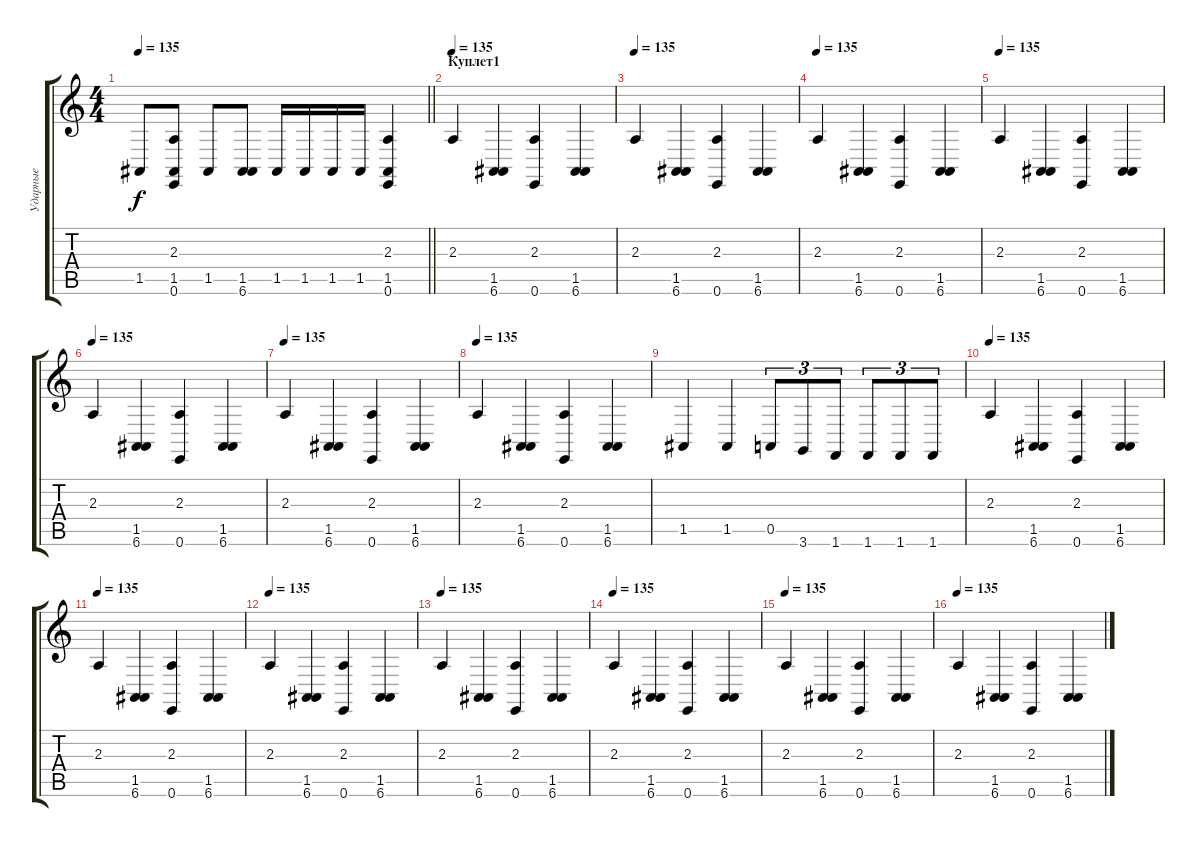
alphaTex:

\track ("Ударные" "Ударные") {instrument acousticgrandpiano}
\staff {score tabs}
\tuning (E4 B3 G3 D3 A2 E2) {hide}
\ts (4 4)
\tempo 135
\clef g2
\barLineRight lightlight
\ks c
1.5.8{dy f} (2.3 1.5 0.6).8 1.5.8 (1.5 6.6).8 1.5.16 1.5.16 1.5.16 1.5.16 (2.3 1.5 0.6).4 |
\section ("" "Куплет1")
\tempo 135
2.3.4 (1.5 6.6).4 (2.3 0.6).4 (1.5 6.6).4 |
\tempo 135
2.3.4 (1.5 6.6).4 (2.3 0.6).4 (1.5 6.6).4 |
\tempo 135
2.3.4 (1.5 6.6).4 (2.3 0.6).4 (1.5 6.6).4 |
\tempo 135
2.3.4 (1.5 6.6).4 (2.3 0.6).4 (1.5 6.6).4 |
\tempo 135
2.3.4 (1.5 6.6).4 (2.3 0.6).4 (1.5 6.6).4 |
\tempo 135
2.3.4 (1.5 6.6).4 (2.3 0.6).4 (1.5 6.6).4 |
\tempo 135
2.3.4 (1.5 6.6).4 (2.3 0.6).4 (1.5 6.6).4 |
1.5.4 1.5.4 0.5.8{tu (3 2)} 3.6.8{tu (3 2)} 1.6.8{tu (3 2)} 1.6.8{tu (3 2)} 1.6.8{tu (3 2)} 1.6.8{tu (3 2)} |
\tempo 135
2.3.4 (1.5 6.6).4 (2.3 0.6).4 (1.5 6.6).4 |
\tempo 135
2.3.4 (1.5 6.6).4 (2.3 0.6).4 (1.5 6.6).4 |
\tempo 135
2.3.4 (1.5 6.6).4 (2.3 0.6).4 (1.5 6.6).4 |
\tempo 135
2.3.4 (1.5 6.6).4 (2.3 0.6).4 (1.5 6.6).4 |
\tempo 135
2.3.4 (1.5 6.6).4 (2.3 0.6).4 (1.5 6.6).4 |
\tempo 135
2.3.4 (1.5 6.6).4 (2.3 0.6).4 (1.5 6.6).4 |
\tempo 135
2.3.4 (1.5 6.6).4 (2.3 0.6).4 (1.5 6.6).4
